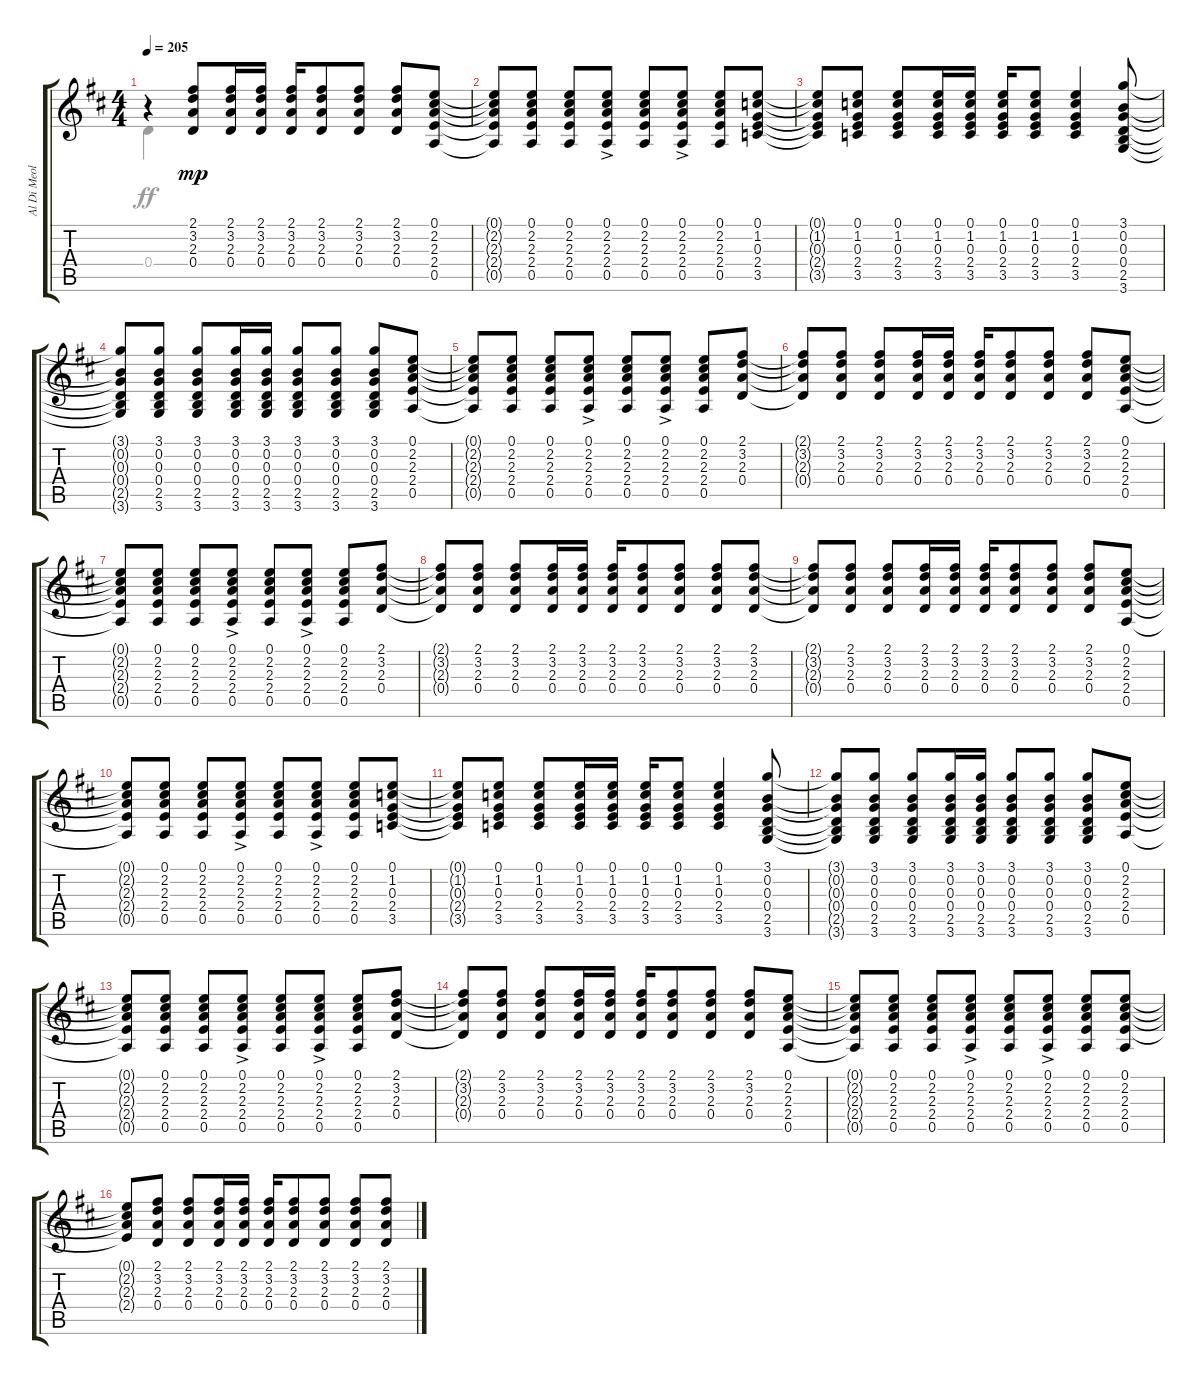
\track ("Al Di Meola" "Al Di Meol") {instrument acousticguitarsteel}
\staff {score tabs}
\tuning (E4 B3 G3 D3 A2 E2) {hide}
\voice
\ts (4 4)
\tempo 205
\clef g2
\ks d
r.4{dy ff} (2.1 3.2 2.3 0.4).8{dy mp} (2.1 3.2 2.3 0.4).16 (2.1 3.2 2.3 0.4).16 (2.1 3.2 2.3 0.4).16 (2.1 3.2 2.3 0.4).8 (2.1 3.2 2.3 0.4).8 (2.1 3.2 2.3 0.4).8 (0.1 2.2 2.3 2.4 0.5).8 |
(0.1{t} 2.2{t} 2.3{t} 2.4{t} 0.5{t}).8 (0.1 2.2 2.3 2.4 0.5).8 (0.1 2.2 2.3 2.4 0.5).8 (0.1{ac} 2.2{ac} 2.3{ac} 2.4{ac} 0.5{ac}).8 (0.1 2.2 2.3 2.4 0.5).8 (0.1{ac} 2.2{ac} 2.3{ac} 2.4{ac} 0.5{ac}).8 (0.1 2.2 2.3 2.4 0.5).8 (0.1 1.2 0.3 2.4 3.5).8 |
(0.1{t} 1.2{t} 0.3{t} 2.4{t} 3.5{t}).8 (0.1 1.2 0.3 2.4 3.5).8 (0.1 1.2 0.3 2.4 3.5).8 (0.1 1.2 0.3 2.4 3.5).16 (0.1 1.2 0.3 2.4 3.5).16 (0.1 1.2 0.3 2.4 3.5).16 (0.1 1.2 0.3 2.4 3.5).8 (0.1 1.2 0.3 2.4 3.5).4 (3.1 0.2 0.3 0.4 2.5 3.6).8 |
(3.1{t} 0.2{t} 0.3{t} 0.4{t} 2.5{t} 3.6{t}).8 (3.1 0.2 0.3 0.4 2.5 3.6).8 (3.1 0.2 0.3 0.4 2.5 3.6).8 (3.1 0.2 0.3 0.4 2.5 3.6).16 (3.1 0.2 0.3 0.4 2.5 3.6).16 (3.1 0.2 0.3 0.4 2.5 3.6).8 (3.1 0.2 0.3 0.4 2.5 3.6).8 (3.1 0.2 0.3 0.4 2.5 3.6).8 (0.1 2.2 2.3 2.4 0.5).8 |
(0.1{t} 2.2{t} 2.3{t} 2.4{t} 0.5{t}).8 (0.1 2.2 2.3 2.4 0.5).8 (0.1 2.2 2.3 2.4 0.5).8 (0.1{ac} 2.2{ac} 2.3{ac} 2.4{ac} 0.5{ac}).8 (0.1 2.2 2.3 2.4 0.5).8 (0.1{ac} 2.2{ac} 2.3{ac} 2.4{ac} 0.5{ac}).8 (0.1 2.2 2.3 2.4 0.5).8 (2.1 3.2 2.3 0.4).8 |
(2.1{t} 3.2{t} 2.3{t} 0.4{t}).8 (2.1 3.2 2.3 0.4).8 (2.1 3.2 2.3 0.4).8 (2.1 3.2 2.3 0.4).16 (2.1 3.2 2.3 0.4).16 (2.1 3.2 2.3 0.4).16 (2.1 3.2 2.3 0.4).8 (2.1 3.2 2.3 0.4).8 (2.1 3.2 2.3 0.4).8 (0.1 2.2 2.3 2.4 0.5).8 |
(0.1{t} 2.2{t} 2.3{t} 2.4{t} 0.5{t}).8 (0.1 2.2 2.3 2.4 0.5).8 (0.1 2.2 2.3 2.4 0.5).8 (0.1{ac} 2.2{ac} 2.3{ac} 2.4{ac} 0.5{ac}).8 (0.1 2.2 2.3 2.4 0.5).8 (0.1{ac} 2.2{ac} 2.3{ac} 2.4{ac} 0.5{ac}).8 (0.1 2.2 2.3 2.4 0.5).8 (2.1 3.2 2.3 0.4).8 |
(2.1{t} 3.2{t} 2.3{t} 0.4{t}).8 (2.1 3.2 2.3 0.4).8 (2.1 3.2 2.3 0.4).8 (2.1 3.2 2.3 0.4).16 (2.1 3.2 2.3 0.4).16 (2.1 3.2 2.3 0.4).16 (2.1 3.2 2.3 0.4).8 (2.1 3.2 2.3 0.4).8 (2.1 3.2 2.3 0.4).8 (2.1 3.2 2.3 0.4).8 |
(2.1{t} 3.2{t} 2.3{t} 0.4{t}).8 (2.1 3.2 2.3 0.4).8 (2.1 3.2 2.3 0.4).8 (2.1 3.2 2.3 0.4).16 (2.1 3.2 2.3 0.4).16 (2.1 3.2 2.3 0.4).16 (2.1 3.2 2.3 0.4).8 (2.1 3.2 2.3 0.4).8 (2.1 3.2 2.3 0.4).8 (0.1 2.2 2.3 2.4 0.5).8 |
(0.1{t} 2.2{t} 2.3{t} 2.4{t} 0.5{t}).8 (0.1 2.2 2.3 2.4 0.5).8 (0.1 2.2 2.3 2.4 0.5).8 (0.1{ac} 2.2{ac} 2.3{ac} 2.4{ac} 0.5{ac}).8 (0.1 2.2 2.3 2.4 0.5).8 (0.1{ac} 2.2{ac} 2.3{ac} 2.4{ac} 0.5{ac}).8 (0.1 2.2 2.3 2.4 0.5).8 (0.1 1.2 0.3 2.4 3.5).8 |
(0.1{t} 1.2{t} 0.3{t} 2.4{t} 3.5{t}).8 (0.1 1.2 0.3 2.4 3.5).8 (0.1 1.2 0.3 2.4 3.5).8 (0.1 1.2 0.3 2.4 3.5).16 (0.1 1.2 0.3 2.4 3.5).16 (0.1 1.2 0.3 2.4 3.5).16 (0.1 1.2 0.3 2.4 3.5).8 (0.1 1.2 0.3 2.4 3.5).4 (3.1 0.2 0.3 0.4 2.5 3.6).8 |
(3.1{t} 0.2{t} 0.3{t} 0.4{t} 2.5{t} 3.6{t}).8 (3.1 0.2 0.3 0.4 2.5 3.6).8 (3.1 0.2 0.3 0.4 2.5 3.6).8 (3.1 0.2 0.3 0.4 2.5 3.6).16 (3.1 0.2 0.3 0.4 2.5 3.6).16 (3.1 0.2 0.3 0.4 2.5 3.6).8 (3.1 0.2 0.3 0.4 2.5 3.6).8 (3.1 0.2 0.3 0.4 2.5 3.6).8 (0.1 2.2 2.3 2.4 0.5).8 |
(0.1{t} 2.2{t} 2.3{t} 2.4{t} 0.5{t}).8 (0.1 2.2 2.3 2.4 0.5).8 (0.1 2.2 2.3 2.4 0.5).8 (0.1{ac} 2.2{ac} 2.3{ac} 2.4{ac} 0.5{ac}).8 (0.1 2.2 2.3 2.4 0.5).8 (0.1{ac} 2.2{ac} 2.3{ac} 2.4{ac} 0.5{ac}).8 (0.1 2.2 2.3 2.4 0.5).8 (2.1 3.2 2.3 0.4).8 |
(2.1{t} 3.2{t} 2.3{t} 0.4{t}).8 (2.1 3.2 2.3 0.4).8 (2.1 3.2 2.3 0.4).8 (2.1 3.2 2.3 0.4).16 (2.1 3.2 2.3 0.4).16 (2.1 3.2 2.3 0.4).16 (2.1 3.2 2.3 0.4).8 (2.1 3.2 2.3 0.4).8 (2.1 3.2 2.3 0.4).8 (0.1 2.2 2.3 2.4 0.5).8 |
(0.1{t} 2.2{t} 2.3{t} 2.4{t} 0.5{t}).8 (0.1 2.2 2.3 2.4 0.5).8 (0.1 2.2 2.3 2.4 0.5).8 (0.1{ac} 2.2{ac} 2.3{ac} 2.4{ac} 0.5{ac}).8 (0.1 2.2 2.3 2.4 0.5).8 (0.1{ac} 2.2{ac} 2.3{ac} 2.4{ac} 0.5{ac}).8 (0.1 2.2 2.3 2.4 0.5).8 (0.1 2.2 2.3 2.4 0.5).8 |
(0.1{t} 2.2{t} 2.3{t} 2.4{t}).8 (2.1 3.2 2.3 0.4).8 (2.1 3.2 2.3 0.4).8 (2.1 3.2 2.3 0.4).16 (2.1 3.2 2.3 0.4).16 (2.1 3.2 2.3 0.4).16 (2.1 3.2 2.3 0.4).8 (2.1 3.2 2.3 0.4).8 (2.1 3.2 2.3 0.4).8 (2.1 3.2 2.3 0.4).8
\voice
\clef g2
\ottava regular
\simile none
\ks d
0.4.4{dy ff} |
|
|
|
|
|
|
|
|
|
|
|
|
|
|
